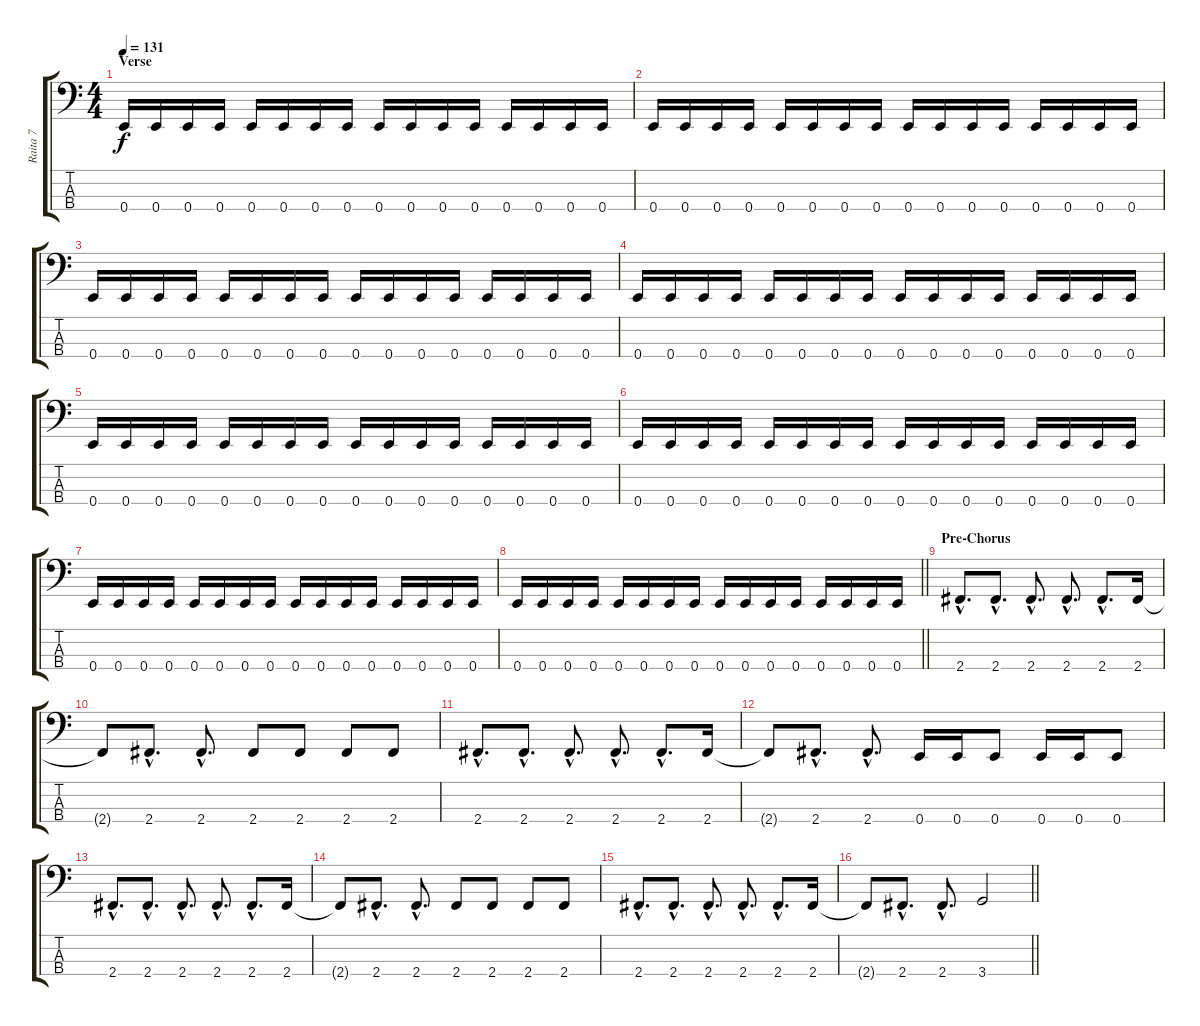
\track ("Raita 7" "Raita 7") {instrument electricbassfinger}
\staff {score tabs}
\tuning (G2 D2 A1 E1) {hide}
\ts (4 4)
\section ("" "Verse")
\tempo 131
\clef f4
\ks c
0.4.16{dy f} 0.4.16 0.4.16 0.4.16 0.4.16 0.4.16 0.4.16 0.4.16 0.4.16 0.4.16 0.4.16 0.4.16 0.4.16 0.4.16 0.4.16 0.4.16 |
0.4.16 0.4.16 0.4.16 0.4.16 0.4.16 0.4.16 0.4.16 0.4.16 0.4.16 0.4.16 0.4.16 0.4.16 0.4.16 0.4.16 0.4.16 0.4.16 |
0.4.16 0.4.16 0.4.16 0.4.16 0.4.16 0.4.16 0.4.16 0.4.16 0.4.16 0.4.16 0.4.16 0.4.16 0.4.16 0.4.16 0.4.16 0.4.16 |
0.4.16 0.4.16 0.4.16 0.4.16 0.4.16 0.4.16 0.4.16 0.4.16 0.4.16 0.4.16 0.4.16 0.4.16 0.4.16 0.4.16 0.4.16 0.4.16 |
0.4.16 0.4.16 0.4.16 0.4.16 0.4.16 0.4.16 0.4.16 0.4.16 0.4.16 0.4.16 0.4.16 0.4.16 0.4.16 0.4.16 0.4.16 0.4.16 |
0.4.16 0.4.16 0.4.16 0.4.16 0.4.16 0.4.16 0.4.16 0.4.16 0.4.16 0.4.16 0.4.16 0.4.16 0.4.16 0.4.16 0.4.16 0.4.16 |
0.4.16 0.4.16 0.4.16 0.4.16 0.4.16 0.4.16 0.4.16 0.4.16 0.4.16 0.4.16 0.4.16 0.4.16 0.4.16 0.4.16 0.4.16 0.4.16 |
\barLineRight lightlight
0.4.16 0.4.16 0.4.16 0.4.16 0.4.16 0.4.16 0.4.16 0.4.16 0.4.16 0.4.16 0.4.16 0.4.16 0.4.16 0.4.16 0.4.16 0.4.16 |
\section ("" "Pre-Chorus")
2.4{hac}.8{d} 2.4{hac}.8{d} 2.4{hac}.8{d} 2.4{hac}.8{d} 2.4{hac}.8{d} 2.4.16 |
2.4{t}.8 2.4{hac}.8{d} 2.4{hac}.8{d} 2.4.8 2.4.8 2.4.8 2.4.8 |
2.4{hac}.8{d} 2.4{hac}.8{d} 2.4{hac}.8{d} 2.4{hac}.8{d} 2.4{hac}.8{d} 2.4.16 |
2.4{t}.8 2.4{hac}.8{d} 2.4{hac}.8{d} 0.4.16 0.4.16 0.4.8 0.4.16 0.4.16 0.4.8 |
2.4{hac}.8{d} 2.4{hac}.8{d} 2.4{hac}.8{d} 2.4{hac}.8{d} 2.4{hac}.8{d} 2.4.16 |
2.4{t}.8 2.4{hac}.8{d} 2.4{hac}.8{d} 2.4.8 2.4.8 2.4.8 2.4.8 |
2.4{hac}.8{d} 2.4{hac}.8{d} 2.4{hac}.8{d} 2.4{hac}.8{d} 2.4{hac}.8{d} 2.4.16 |
\barLineRight lightlight
2.4{t}.8 2.4{hac}.8{d} 2.4{hac}.8{d} 3.4.2
